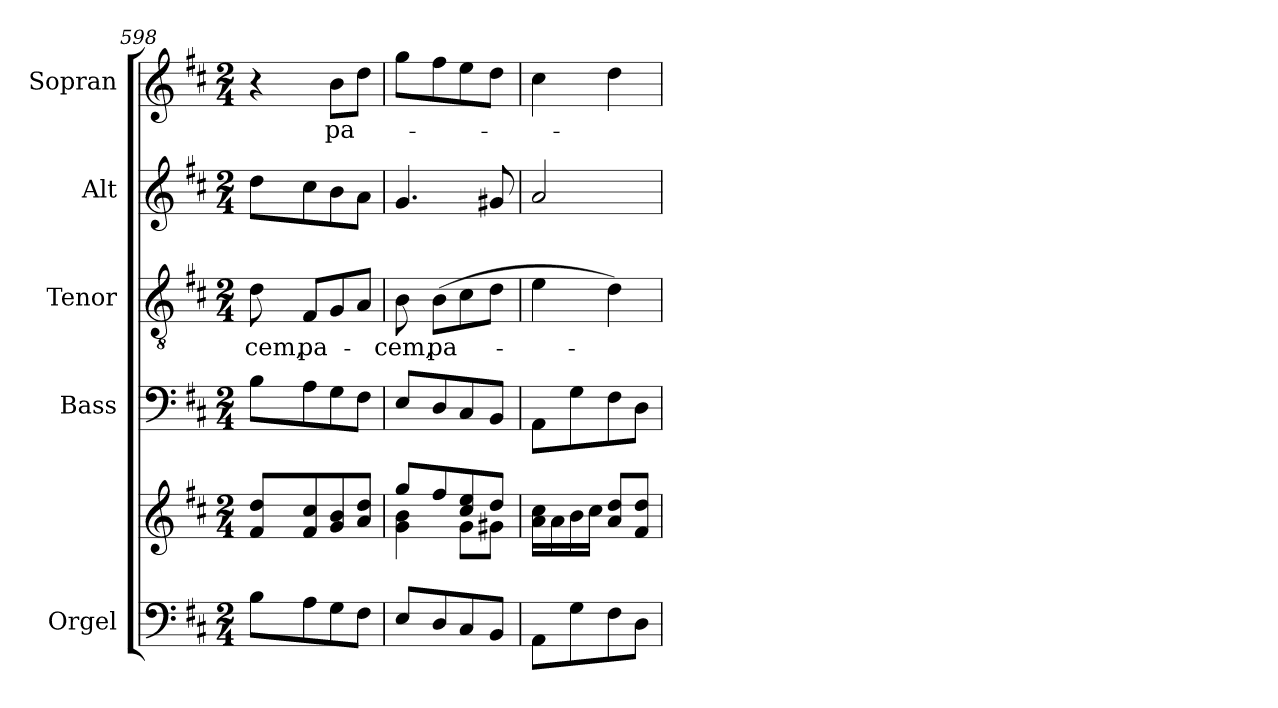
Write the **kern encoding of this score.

**kern	**kern	**kern	**kern	**text	**kern	**kern	**text
*part5	*part5	*part4	*part3	*part3	*part2	*part1	*part1
*staff6	*staff5	*staff4	*staff3	*staff3	*staff2	*staff1	*staff1
*I"Orgel	*	*I"Bass	*I"Tenor	*	*I"Alt	*I"Sopran	*
*I'Org.	*	*I'B.	*I'T.	*	*I'A.	*I'S.	*
*clefF4	*clefG2	*clefF4	*clefGv2	*	*clefG2	*clefG2	*
*k[f#c#]	*k[f#c#]	*k[f#c#]	*k[f#c#]	*	*k[f#c#]	*k[f#c#]	*
*D:	*D:	*D:	*D:	*	*D:	*D:	*
*M2/4	*M2/4	*M2/4	*M2/4	*	*M2/4	*M2/4	*
=598	=598	=598	=598	=598	=598	=598	=598
!	!	!	!	!LO:LY:b	!	!	!
8B\L	8f#/ 8dd/L	8B\L	8d\	-cem,	8dd\L	4r	.
!	!	!	!	!LO:LY:b	!	!	!
8A\	8f#/ 8cc#/	8A\	8F#/L	pa-	8cc#\	.	.
!	!	!	!	!	!	!	!LO:LY:b
8G\	8g/ 8b/	8G\	8G/	.	8b\	8b\L	pa-
8F#\J	8a/ 8dd/J	8F#\J	8A/J	.	8a\J	8dd\J	.
!!LO:LB:g=z
=599	=599	=599	=599	=599	=599	=599	=599
*	*^	*	*	*	*	*	*
!	!	!	!	!	!LO:LY:b	!	!	!
8E/L	8gg/L	4g\ 4b\	8E/L	8B\	-cem,	4.g/	8gg\L	.
!	!	!	!	!	!LO:LY:b	!	!	!
8D/	8ff#/	.	8D/	(>8B\L	pa-	.	8ff#\	.
8C#/	8cc#/ 8ee/	8g\L	8C#/	8c#\	.	.	8ee\	.
8BB/J	8dd/J	8g#X\J	8BB/J	8d\J	.	8g#X/	8dd\J	.
*	*v	*v	*	*	*	*	*	*
=600	=600	=600	=600	=600	=600	=600	=600
8AA\L	16a\ 16cc#\LL	8AA\L	4e\	.	2a/	4cc#\	.
.	16a\	.	.	.	.	.	.
8G\	16b\	8G\	.	.	.	.	.
.	16cc#\JJ	.	.	.	.	.	.
8F#\	8a/ 8dd/L	8F#\	4d\)	.	.	4dd\	.
8D\J	8f#/ 8dd/J	8D\J	.	.	.	.	.
=	=	=	=	=	=	=	=
*-	*-	*-	*-	*-	*-	*-	*-
